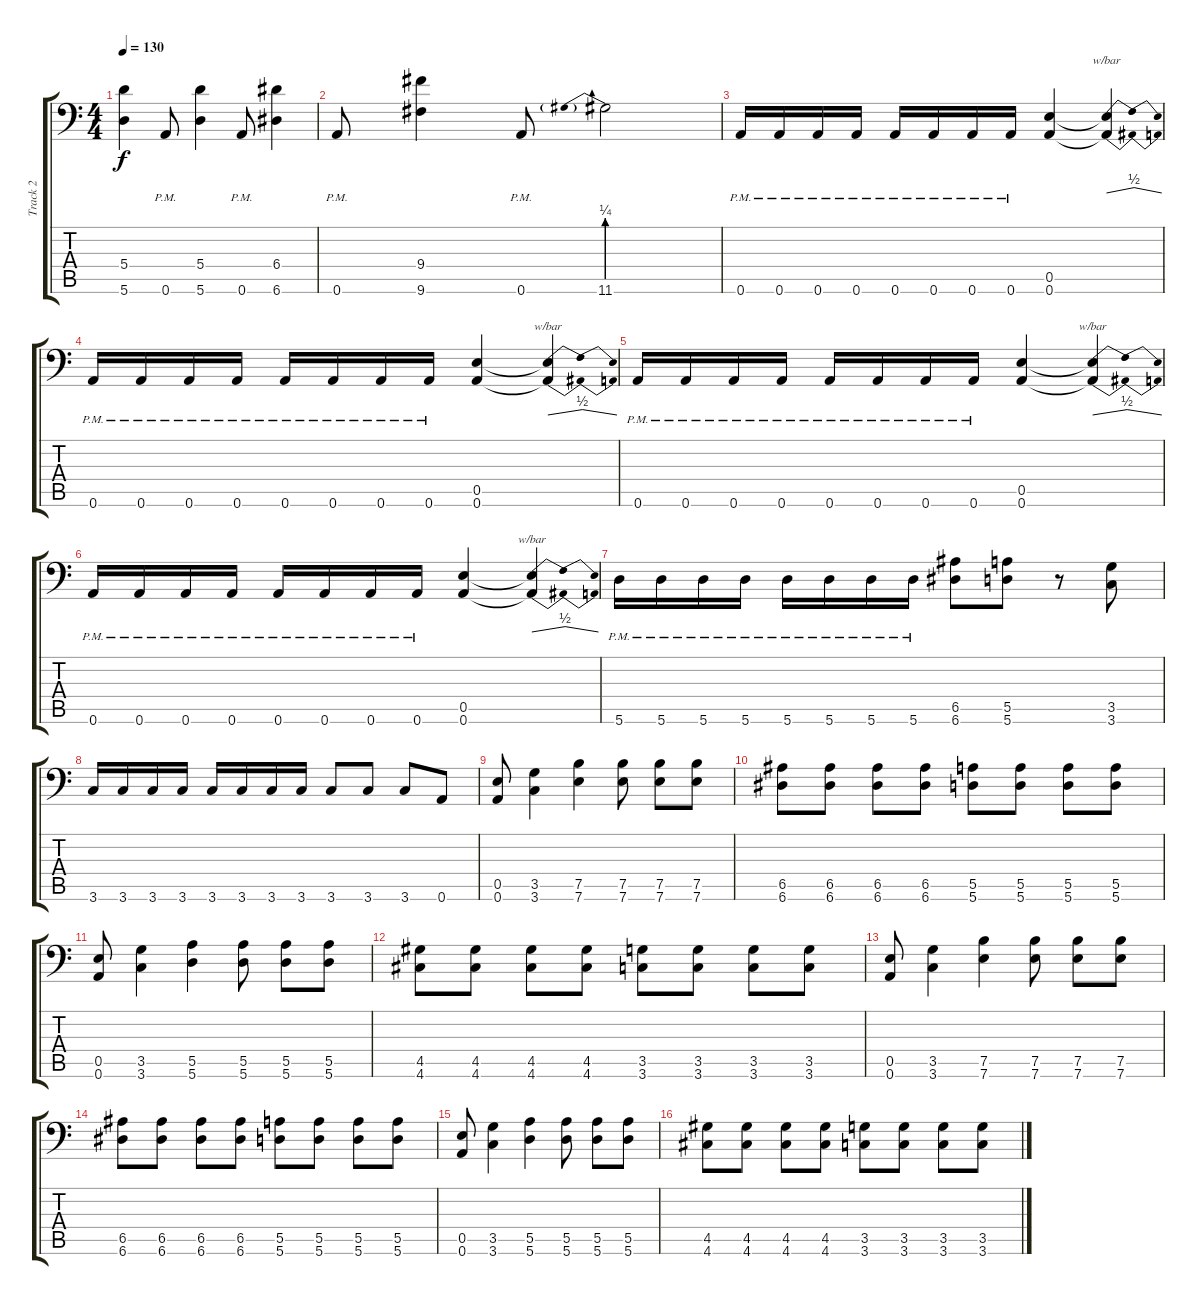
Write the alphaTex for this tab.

\track ("Track 2" "Track 2") {instrument distortionguitar}
\staff {score tabs}
\tuning (B3 Gb3 D3 A2 E2 A1) {hide}
\ts (4 4)
\tempo 130
\clef f4
\ks c
(5.4 5.6).4{dy f} 0.6{pm}.8 (5.4 5.6).4 0.6{pm}.8 (6.4 6.6).4 |
0.6{pm}.8 (9.4 9.6).4 0.6{pm}.8 11.6{be (prebend 0 1 60 1)}.2 |
0.6{pm}.16 0.6{pm}.16 0.6{pm}.16 0.6{pm}.16 0.6{pm}.16 0.6{pm}.16 0.6{pm}.16 0.6{pm}.16 (0.5 0.6).4 (0.5{t} 0.6{t}).4{tbe (dip default 0 0 30 2 60 0)} |
0.6{pm}.16 0.6{pm}.16 0.6{pm}.16 0.6{pm}.16 0.6{pm}.16 0.6{pm}.16 0.6{pm}.16 0.6{pm}.16 (0.5 0.6).4 (0.5{t} 0.6{t}).4{tbe (dip default 0 0 30 2 60 0)} |
0.6{pm}.16 0.6{pm}.16 0.6{pm}.16 0.6{pm}.16 0.6{pm}.16 0.6{pm}.16 0.6{pm}.16 0.6{pm}.16 (0.5 0.6).4 (0.5{t} 0.6{t}).4{tbe (dip default 0 0 30 2 60 0)} |
0.6{pm}.16 0.6{pm}.16 0.6{pm}.16 0.6{pm}.16 0.6{pm}.16 0.6{pm}.16 0.6{pm}.16 0.6{pm}.16 (0.5 0.6).4 (0.5{t} 0.6{t}).4{tbe (dip default 0 0 30 2 60 0)} |
5.6{pm}.16 5.6{pm}.16 5.6{pm}.16 5.6{pm}.16 5.6{pm}.16 5.6{pm}.16 5.6{pm}.16 5.6{pm}.16 (6.5 6.6).8 (5.5 5.6).8 r.8 (3.5 3.6).8 |
3.6.16 3.6.16 3.6.16 3.6.16 3.6.16 3.6.16 3.6.16 3.6.16 3.6.8 3.6.8 3.6.8 0.6.8 |
(0.5 0.6).8 (3.5 3.6).4 (7.5 7.6).4 (7.5 7.6).8 (7.5 7.6).8 (7.5 7.6).8 |
(6.5 6.6).8 (6.5 6.6).8 (6.5 6.6).8 (6.5 6.6).8 (5.5 5.6).8 (5.5 5.6).8 (5.5 5.6).8 (5.5 5.6).8 |
(0.5 0.6).8 (3.5 3.6).4 (5.5 5.6).4 (5.5 5.6).8 (5.5 5.6).8 (5.5 5.6).8 |
(4.5 4.6).8 (4.5 4.6).8 (4.5 4.6).8 (4.5 4.6).8 (3.5 3.6).8 (3.5 3.6).8 (3.5 3.6).8 (3.5 3.6).8 |
(0.5 0.6).8 (3.5 3.6).4 (7.5 7.6).4 (7.5 7.6).8 (7.5 7.6).8 (7.5 7.6).8 |
(6.5 6.6).8 (6.5 6.6).8 (6.5 6.6).8 (6.5 6.6).8 (5.5 5.6).8 (5.5 5.6).8 (5.5 5.6).8 (5.5 5.6).8 |
(0.5 0.6).8 (3.5 3.6).4 (5.5 5.6).4 (5.5 5.6).8 (5.5 5.6).8 (5.5 5.6).8 |
(4.5 4.6).8 (4.5 4.6).8 (4.5 4.6).8 (4.5 4.6).8 (3.5 3.6).8 (3.5 3.6).8 (3.5 3.6).8 (3.5 3.6).8
